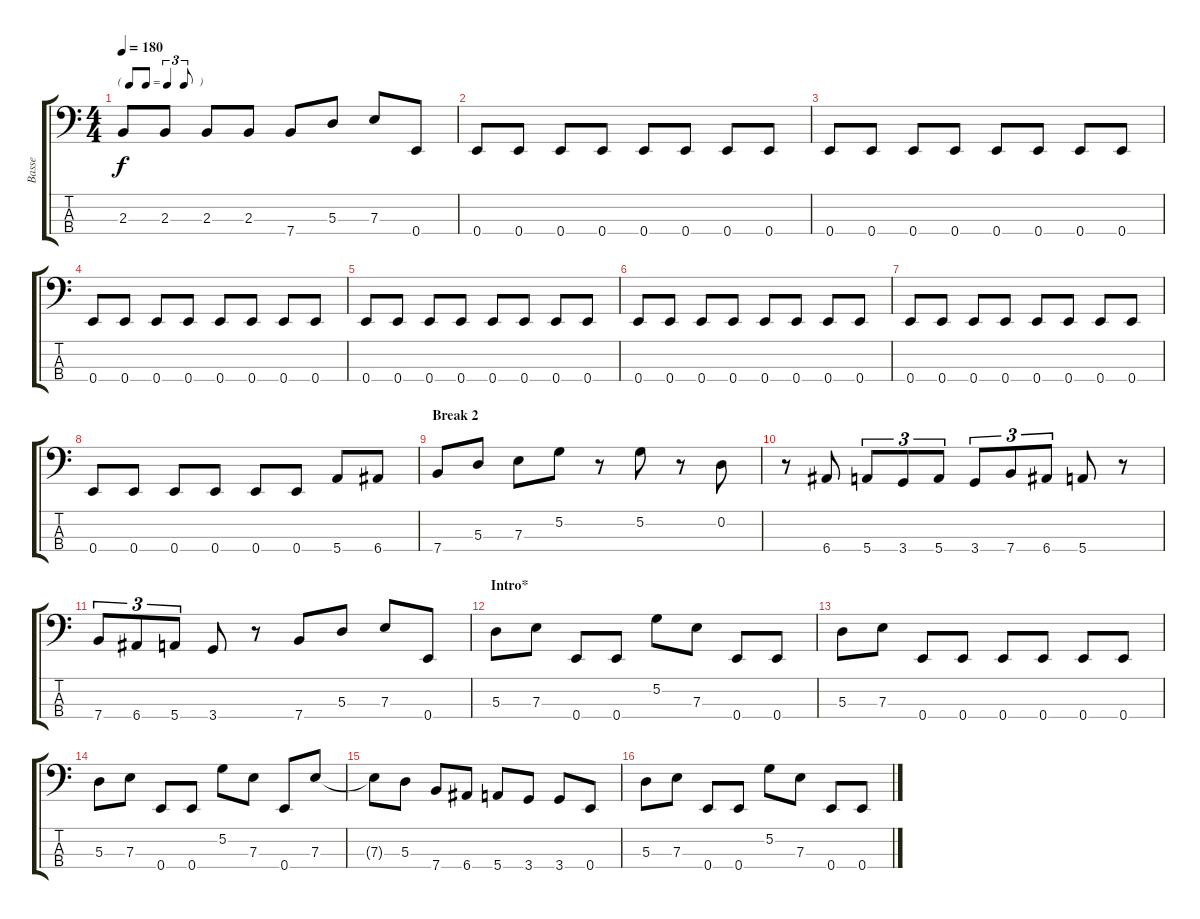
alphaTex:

\track ("Basse" "Basse") {instrument electricbassfinger}
\staff {score tabs}
\tuning (G2 D2 A1 E1) {hide}
\ts (4 4)
\tf triplet8th
\tempo 180
\clef f4
\ks c
2.3.8{dy f} 2.3.8 2.3.8 2.3.8 7.4.8 5.3.8 7.3.8 0.4.8 |
0.4.8 0.4.8 0.4.8 0.4.8 0.4.8 0.4.8 0.4.8 0.4.8 |
0.4.8 0.4.8 0.4.8 0.4.8 0.4.8 0.4.8 0.4.8 0.4.8 |
0.4.8 0.4.8 0.4.8 0.4.8 0.4.8 0.4.8 0.4.8 0.4.8 |
0.4.8 0.4.8 0.4.8 0.4.8 0.4.8 0.4.8 0.4.8 0.4.8 |
0.4.8 0.4.8 0.4.8 0.4.8 0.4.8 0.4.8 0.4.8 0.4.8 |
0.4.8 0.4.8 0.4.8 0.4.8 0.4.8 0.4.8 0.4.8 0.4.8 |
0.4.8 0.4.8 0.4.8 0.4.8 0.4.8 0.4.8 5.4.8 6.4.8 |
\section ("" "Break 2")
7.4.8 5.3.8 7.3.8 5.2.8 r.8 5.2.8 r.8 0.2.8 |
r.8 6.4.8 5.4.8{tu (3 2)} 3.4.8{tu (3 2)} 5.4.8{tu (3 2)} 3.4.8{tu (3 2)} 7.4.8{tu (3 2)} 6.4.8{tu (3 2)} 5.4.8 r.8 |
7.4.8{tu (3 2)} 6.4.8{tu (3 2)} 5.4.8{tu (3 2)} 3.4.8 r.8 7.4.8 5.3.8 7.3.8 0.4.8 |
\section ("" "Intro*")
5.3.8 7.3.8 0.4.8 0.4.8 5.2.8 7.3.8 0.4.8 0.4.8 |
5.3.8 7.3.8 0.4.8 0.4.8 0.4.8 0.4.8 0.4.8 0.4.8 |
5.3.8 7.3.8 0.4.8 0.4.8 5.2.8 7.3.8 0.4.8 7.3.8 |
7.3{t}.8 5.3.8 7.4.8 6.4.8 5.4.8 3.4.8 3.4.8 0.4.8 |
5.3.8 7.3.8 0.4.8 0.4.8 5.2.8 7.3.8 0.4.8 0.4.8
